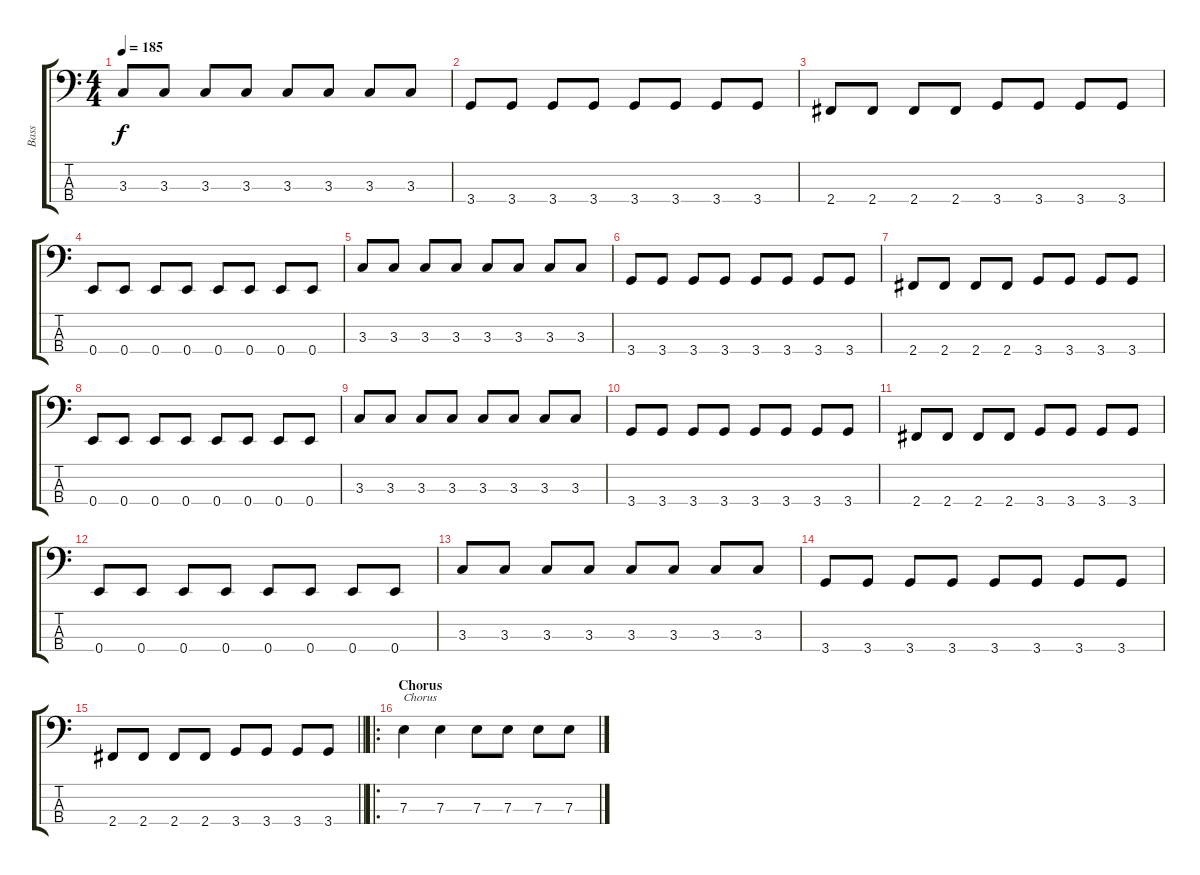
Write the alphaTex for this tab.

\track ("Bass" "Bass") {instrument electricbasspick}
\staff {score tabs}
\tuning (G2 D2 A1 E1) {hide}
\ts (4 4)
\tempo 185
\clef f4
\ks c
3.3.8{dy f} 3.3.8 3.3.8 3.3.8 3.3.8 3.3.8 3.3.8 3.3.8 |
3.4.8 3.4.8 3.4.8 3.4.8 3.4.8 3.4.8 3.4.8 3.4.8 |
2.4.8 2.4.8 2.4.8 2.4.8 3.4.8 3.4.8 3.4.8 3.4.8 |
0.4.8 0.4.8 0.4.8 0.4.8 0.4.8 0.4.8 0.4.8 0.4.8 |
3.3.8 3.3.8 3.3.8 3.3.8 3.3.8 3.3.8 3.3.8 3.3.8 |
3.4.8 3.4.8 3.4.8 3.4.8 3.4.8 3.4.8 3.4.8 3.4.8 |
2.4.8 2.4.8 2.4.8 2.4.8 3.4.8 3.4.8 3.4.8 3.4.8 |
0.4.8 0.4.8 0.4.8 0.4.8 0.4.8 0.4.8 0.4.8 0.4.8 |
3.3.8 3.3.8 3.3.8 3.3.8 3.3.8 3.3.8 3.3.8 3.3.8 |
3.4.8 3.4.8 3.4.8 3.4.8 3.4.8 3.4.8 3.4.8 3.4.8 |
2.4.8 2.4.8 2.4.8 2.4.8 3.4.8 3.4.8 3.4.8 3.4.8 |
0.4.8 0.4.8 0.4.8 0.4.8 0.4.8 0.4.8 0.4.8 0.4.8 |
3.3.8 3.3.8 3.3.8 3.3.8 3.3.8 3.3.8 3.3.8 3.3.8 |
3.4.8 3.4.8 3.4.8 3.4.8 3.4.8 3.4.8 3.4.8 3.4.8 |
\barLineRight lightlight
2.4.8 2.4.8 2.4.8 2.4.8 3.4.8 3.4.8 3.4.8 3.4.8 |
\ro
\section ("" "Chorus")
7.3.4{txt "Chorus" volume 16} 7.3.4 7.3.8 7.3.8 7.3.8 7.3.8
